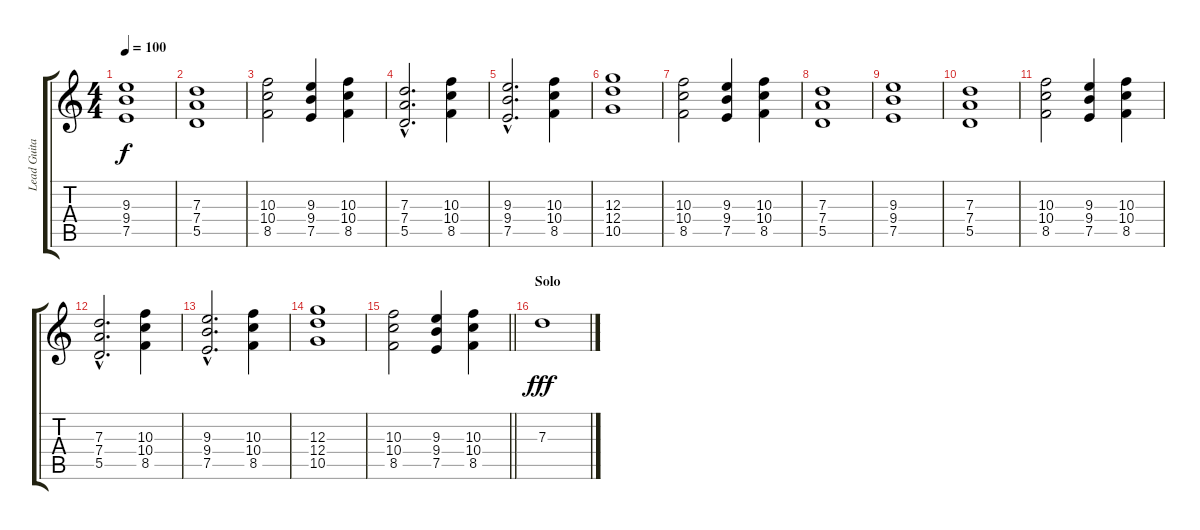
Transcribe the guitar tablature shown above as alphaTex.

\track ("Lead Guitar" "Lead Guita") {instrument overdrivenguitar}
\staff {score tabs}
\tuning (E4 B3 G3 D3 A2 D2) {hide}
\ts (4 4)
\tempo 100
\clef g2
\ks c
(9.3 9.4 7.5).1{dy f} |
(7.3 7.4 5.5).1 |
(10.3 10.4 8.5).2 (9.3 9.4 7.5).4 (10.3 10.4 8.5).4 |
(7.3{hac} 7.4{hac} 5.5{hac}).2{d} (10.3 10.4 8.5).4 |
(9.3{hac} 9.4{hac} 7.5{hac}).2{d} (10.3 10.4 8.5).4 |
(12.3 12.4 10.5).1 |
(10.3 10.4 8.5).2 (9.3 9.4 7.5).4 (10.3 10.4 8.5).4 |
(7.3 7.4 5.5).1 |
(9.3 9.4 7.5).1 |
(7.3 7.4 5.5).1 |
(10.3 10.4 8.5).2 (9.3 9.4 7.5).4 (10.3 10.4 8.5).4 |
(7.3{hac} 7.4{hac} 5.5{hac}).2{d} (10.3 10.4 8.5).4 |
(9.3{hac} 9.4{hac} 7.5{hac}).2{d} (10.3 10.4 8.5).4 |
(12.3 12.4 10.5).1 |
\barLineRight lightlight
(10.3 10.4 8.5).2 (9.3 9.4 7.5).4 (10.3 10.4 8.5).4 |
\section ("" "Solo")
7.3.1{dy fff volume 16}
